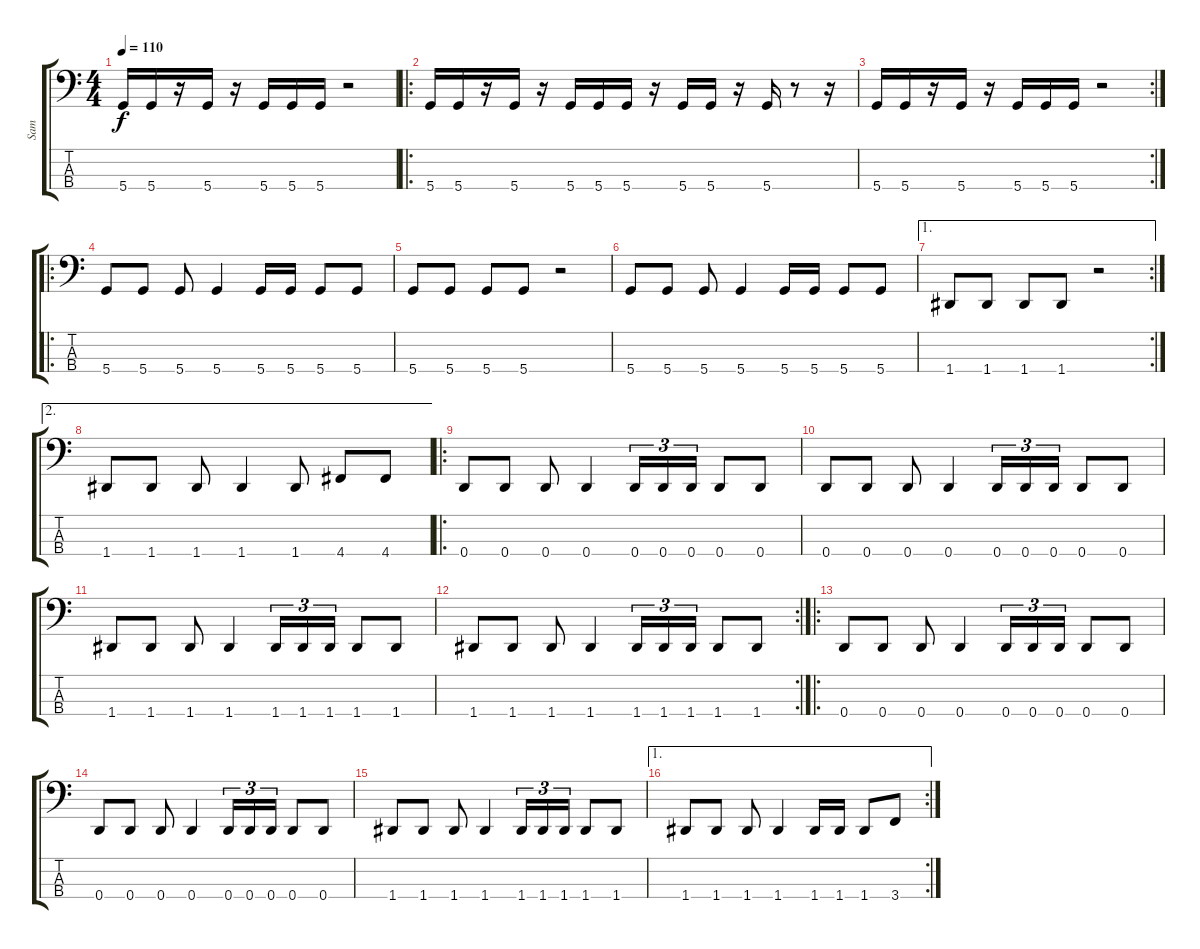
\track ("Sam" "Sam") {instrument slapbass2}
\staff {score tabs}
\tuning (G2 D2 A1 D1) {hide}
\ts (4 4)
\tempo 110
\clef f4
\ks c
5.4.16{dy f} 5.4.16 r.16 5.4.16 r.16 5.4.16 5.4.16 5.4.16 r.2 |
\ro
5.4.16 5.4.16 r.16 5.4.16 r.16 5.4.16 5.4.16 5.4.16 r.16 5.4.16 5.4.16 r.16 5.4.16 r.8 r.16 |
\rc 2
5.4.16 5.4.16 r.16 5.4.16 r.16 5.4.16 5.4.16 5.4.16 r.2 |
\ro
5.4.8 5.4.8 5.4.8 5.4.4 5.4.16 5.4.16 5.4.8 5.4.8 |
5.4.8 5.4.8 5.4.8 5.4.8 r.2 |
5.4.8 5.4.8 5.4.8 5.4.4 5.4.16 5.4.16 5.4.8 5.4.8 |
\ae 1
\rc 2
1.4.8 1.4.8 1.4.8 1.4.8 r.2 |
\ae 2
1.4.8 1.4.8 1.4.8 1.4.4 1.4.8 4.4.8 4.4.8 |
\ro
0.4.8 0.4.8 0.4.8 0.4.4 0.4.16{tu (3 2)} 0.4.16{tu (3 2)} 0.4.16{tu (3 2)} 0.4.8 0.4.8 |
0.4.8 0.4.8 0.4.8 0.4.4 0.4.16{tu (3 2)} 0.4.16{tu (3 2)} 0.4.16{tu (3 2)} 0.4.8 0.4.8 |
1.4.8 1.4.8 1.4.8 1.4.4 1.4.16{tu (3 2)} 1.4.16{tu (3 2)} 1.4.16{tu (3 2)} 1.4.8 1.4.8 |
\rc 2
1.4.8 1.4.8 1.4.8 1.4.4 1.4.16{tu (3 2)} 1.4.16{tu (3 2)} 1.4.16{tu (3 2)} 1.4.8 1.4.8 |
\ro
0.4.8 0.4.8 0.4.8 0.4.4 0.4.16{tu (3 2)} 0.4.16{tu (3 2)} 0.4.16{tu (3 2)} 0.4.8 0.4.8 |
0.4.8 0.4.8 0.4.8 0.4.4 0.4.16{tu (3 2)} 0.4.16{tu (3 2)} 0.4.16{tu (3 2)} 0.4.8 0.4.8 |
1.4.8 1.4.8 1.4.8 1.4.4 1.4.16{tu (3 2)} 1.4.16{tu (3 2)} 1.4.16{tu (3 2)} 1.4.8 1.4.8 |
\ae 1
\rc 2
1.4.8 1.4.8 1.4.8 1.4.4 1.4.16 1.4.16 1.4.8 3.4.8
